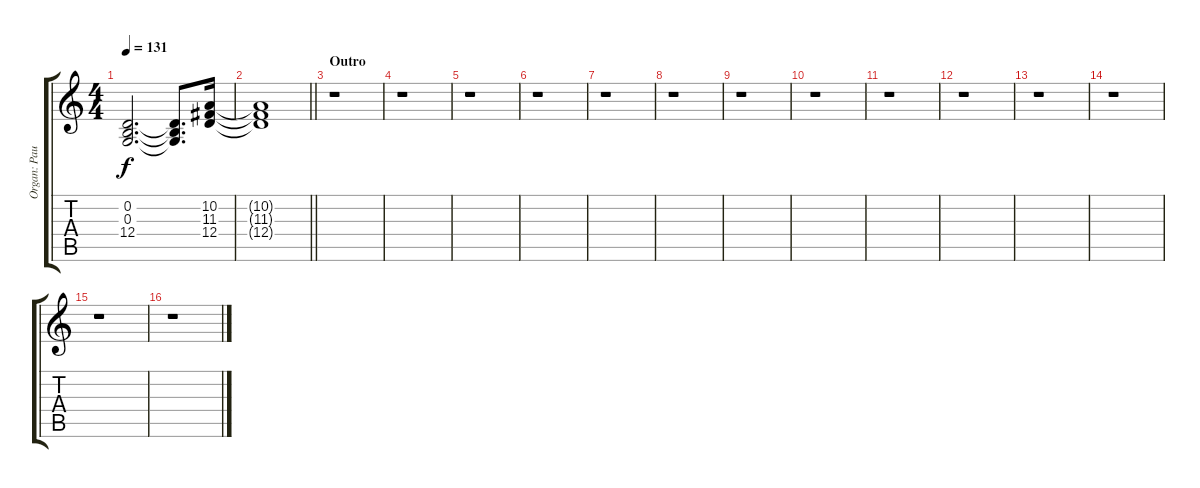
\track ("Organ: Paul Rodgers" "Organ: Pau") {instrument rockorgan}
\staff {score tabs}
\tuning (E4 B3 G3 D3 A2 E2) {hide}
\ts (4 4)
\tempo 131
\clef g2
\ks c
(0.2{t} 0.3{t} 12.4{t}).2{d dy f} (0.2{t} 0.3{t} 12.4{t}).8{d} (10.2 11.3 12.4).16 |
\barLineRight lightlight
(10.2{t} 11.3{t} 12.4{t}).1 |
\section ("" "Outro")
r.1 |
r.1 |
r.1 |
r.1 |
r.1 |
r.1 |
r.1 |
r.1 |
r.1 |
r.1 |
r.1 |
r.1 |
r.1 |
r.1
